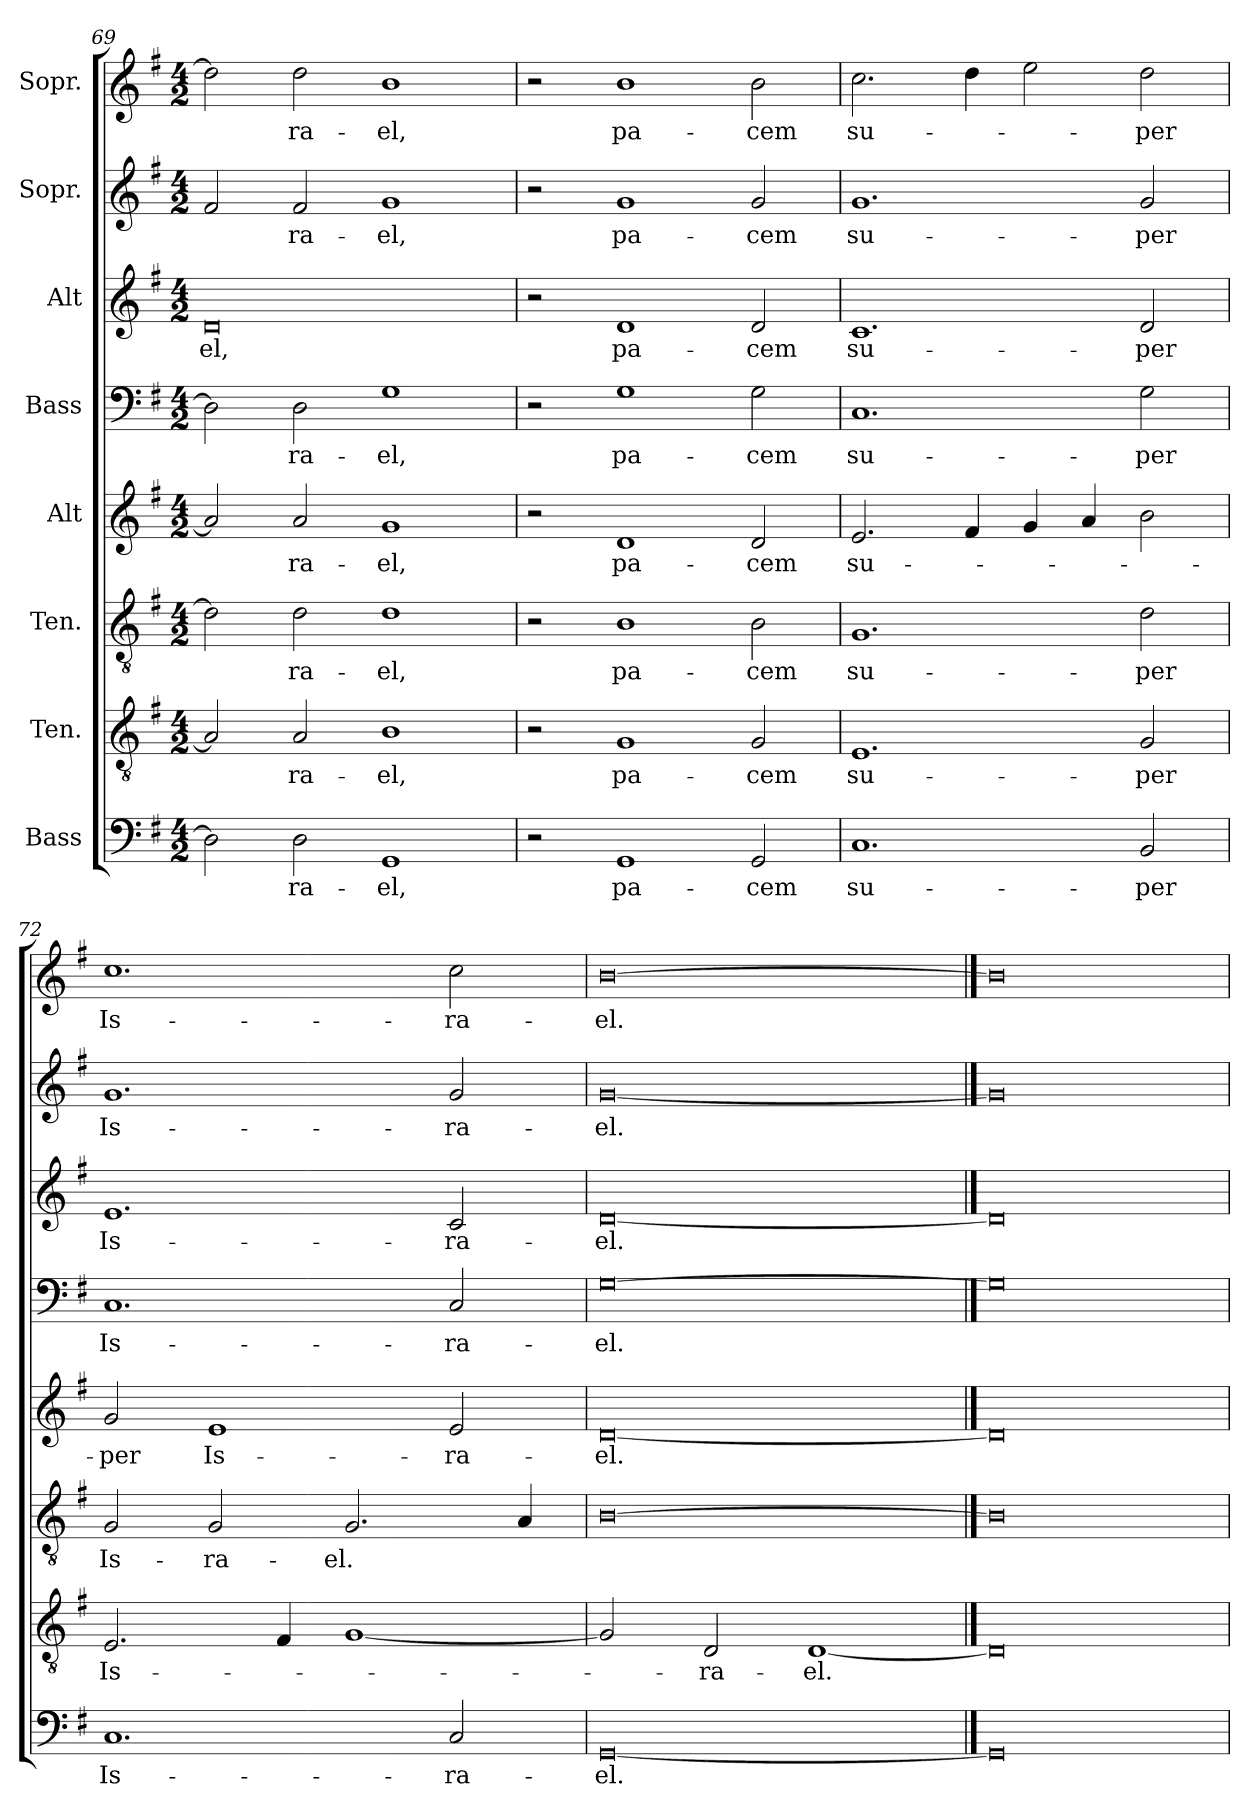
**kern	**text	**kern	**text	**kern	**text	**kern	**text	**kern	**text	**kern	**text	**kern	**text	**kern	**text
*part8	*part8	*part7	*part7	*part6	*part6	*part5	*part5	*part4	*part4	*part3	*part3	*part2	*part2	*part1	*part1
*staff8	*staff8	*staff7	*staff7	*staff6	*staff6	*staff5	*staff5	*staff4	*staff4	*staff3	*staff3	*staff2	*staff2	*staff1	*staff1
*I"Bass	*	*I"Ten.	*	*I"Ten.	*	*I"Alt	*	*I"Bass	*	*I"Alt	*	*I"Sopr.	*	*I"Sopr.	*
*clefF4	*	*clefGv2	*	*clefGv2	*	*clefG2	*	*clefF4	*	*clefG2	*	*clefG2	*	*clefG2	*
*k[f#]	*	*k[f#]	*	*k[f#]	*	*k[f#]	*	*k[f#]	*	*k[f#]	*	*k[f#]	*	*k[f#]	*
*M4/2	*	*M4/2	*	*M4/2	*	*M4/2	*	*M4/2	*	*M4/2	*	*M4/2	*	*M4/2	*
=69	=69	=69	=69	=69	=69	=69	=69	=69	=69	=69	=69	=69	=69	=69	=69
2D\]	.	2A/]	.	2d\]	.	2a/]	.	2D\]	.	0d	-el,	2f#/	.	2dd\]	.
2D\	-ra-	2A/	-ra-	2d\	-ra-	2a/	-ra-	2D\	-ra-	.	.	2f#/	-ra-	2dd\	-ra-
1GG	-el,	1B	-el,	1d	-el,	1g	-el,	1G	-el,	.	.	1g	-el,	1b	-el,
=70	=70	=70	=70	=70	=70	=70	=70	=70	=70	=70	=70	=70	=70	=70	=70
2r	.	2r	.	2r	.	2r	.	2r	.	2r	.	2r	.	2r	.
1GG	pa-	1G	pa-	1B	pa-	1d	pa-	1G	pa-	1d	pa-	1g	pa-	1b	pa-
2GG/	-cem	2G/	-cem	2B\	-cem	2d/	-cem	2G\	-cem	2d/	-cem	2g/	-cem	2b\	-cem
=71	=71	=71	=71	=71	=71	=71	=71	=71	=71	=71	=71	=71	=71	=71	=71
1.C	su-	1.E	su-	1.G	su-	2.e/	su-	1.C	su-	1.c	su-	1.g	su-	2.cc\	su-
.	.	.	.	.	.	4f#/	.	.	.	.	.	.	.	4dd\	.
.	.	.	.	.	.	4g/	.	.	.	.	.	.	.	2ee\	.
.	.	.	.	.	.	4a/	.	.	.	.	.	.	.	.	.
2BB/	-per	2G/	-per	2d\	-per	2b\	.	2G\	-per	2d/	-per	2g/	-per	2dd\	-per
=72	=72	=72	=72	=72	=72	=72	=72	=72	=72	=72	=72	=72	=72	=72	=72
1.C	Is-	2.E/	Is-	2G/	Is-	2g/	-per	1.C	Is-	1.e	Is-	1.g	Is-	1.cc	Is-
.	.	.	.	2G/	-ra-	1e	Is-	.	.	.	.	.	.	.	.
.	.	4F#/	.	.	.	.	.	.	.	.	.	.	.	.	.
.	.	[1G	.	2.G/	-el.	.	.	.	.	.	.	.	.	.	.
2C/	-ra-	.	.	.	.	2e/	-ra-	2C/	-ra-	2c/	-ra-	2g/	-ra-	2cc\	-ra-
.	.	.	.	4A/	.	.	.	.	.	.	.	.	.	.	.
=73	=73	=73	=73	=73	=73	=73	=73	=73	=73	=73	=73	=73	=73	=73	=73
[0GG	-el.	2G/]	.	[0B	.	[0d	-el.	[0G	-el.	[0d	-el.	[0g	-el.	[0b	-el.
.	.	2D/	-ra-	.	.	.	.	.	.	.	.	.	.	.	.
.	.	[1D	-el.	.	.	.	.	.	.	.	.	.	.	.	.
==74	==74	==74	==74	==74	==74	==74	==74	==74	==74	==74	==74	==74	==74	==74	==74
0GG]	.	0D]	.	0B]	.	0d]	.	0G]	.	0d]	.	0g]	.	0b]	.
=	=	=	=	=	=	=	=	=	=	=	=	=	=	=	=
*-	*-	*-	*-	*-	*-	*-	*-	*-	*-	*-	*-	*-	*-	*-	*-
